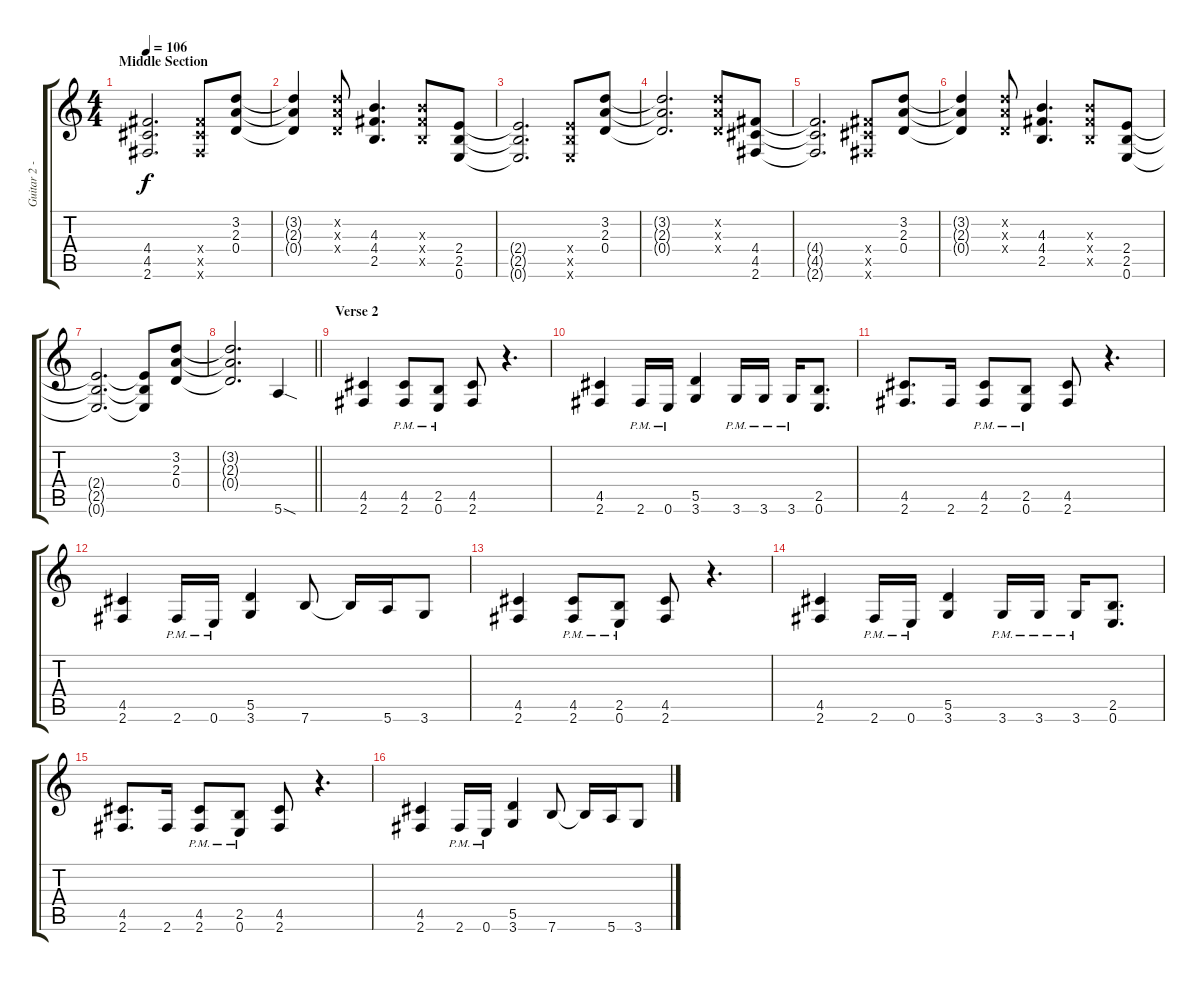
\track ("Guitar 2 - Rythm Guitar" "Guitar 2 -") {instrument distortionguitar}
\staff {score tabs}
\tuning (E4 B3 G3 D3 A2 E2) {hide}
\ts (4 4)
\section ("" "Middle Section")
\tempo 106
\clef g2
\ks c
(4.4 4.5 2.6).2{d dy f} (4.4{x} 4.5{x} 2.6{x}).8 (3.2 2.3 0.4).8 |
(3.2{t} 2.3{t} 0.4{t}).4 (3.2{x} 2.3{x} 0.4{x}).8 (4.3 4.4 2.5).4{d} (4.3{x} 4.4{x} 2.5{x}).8 (2.4 2.5 0.6).8 |
(2.4{t} 2.5{t} 0.6{t}).2{d} (2.4{x} 2.5{x} 0.6{x}).8 (3.2 2.3 0.4).8 |
(3.2{t} 2.3{t} 0.4{t}).2{d} (3.2{x} 2.3{x} 0.4{x}).8 (4.4 4.5 2.6).8 |
(4.4{t} 4.5{t} 2.6{t}).2{d} (4.4{x} 4.5{x} 2.6{x}).8 (3.2 2.3 0.4).8 |
(3.2{t} 2.3{t} 0.4{t}).4 (3.2{x} 2.3{x} 0.4{x}).8 (4.3 4.4 2.5).4{d} (4.3{x} 4.4{x} 2.5{x}).8 (2.4 2.5 0.6).8 |
(2.4{t} 2.5{t} 0.6{t}).2{d} (2.4{t} 2.5{t} 0.6{t}).8 (3.2 2.3 0.4).8 |
\barLineRight lightlight
(3.2{t} 2.3{t} 0.4{t}).2{d} 5.6{sod}.4 |
\section ("" "Verse 2")
(4.5 2.6).4 (4.5{pm} 2.6{pm}).8 (2.5{pm} 0.6{pm}).8 (4.5 2.6).8 r.4{d} |
(4.5 2.6).4 2.6{pm}.16 0.6{pm}.16 (5.5 3.6).4 3.6{pm}.16 3.6{pm}.16 3.6{pm}.16 (2.5 0.6).8{d} |
(4.5 2.6).8{d} 2.6.16 (4.5{pm} 2.6{pm}).8 (2.5{pm} 0.6{pm}).8 (4.5 2.6).8 r.4{d} |
(4.5 2.6).4 2.6{pm}.16 0.6{pm}.16 (5.5 3.6).4 7.6.8 7.6{t}.16 5.6.16 3.6.8 |
(4.5 2.6).4 (4.5{pm} 2.6{pm}).8 (2.5{pm} 0.6{pm}).8 (4.5 2.6).8 r.4{d} |
(4.5 2.6).4 2.6{pm}.16 0.6{pm}.16 (5.5 3.6).4 3.6{pm}.16 3.6{pm}.16 3.6{pm}.16 (2.5 0.6).8{d} |
(4.5 2.6).8{d} 2.6.16 (4.5{pm} 2.6{pm}).8 (2.5{pm} 0.6{pm}).8 (4.5 2.6).8 r.4{d} |
(4.5 2.6).4 2.6{pm}.16 0.6{pm}.16 (5.5 3.6).4 7.6.8 7.6{t}.16 5.6.16 3.6.8
